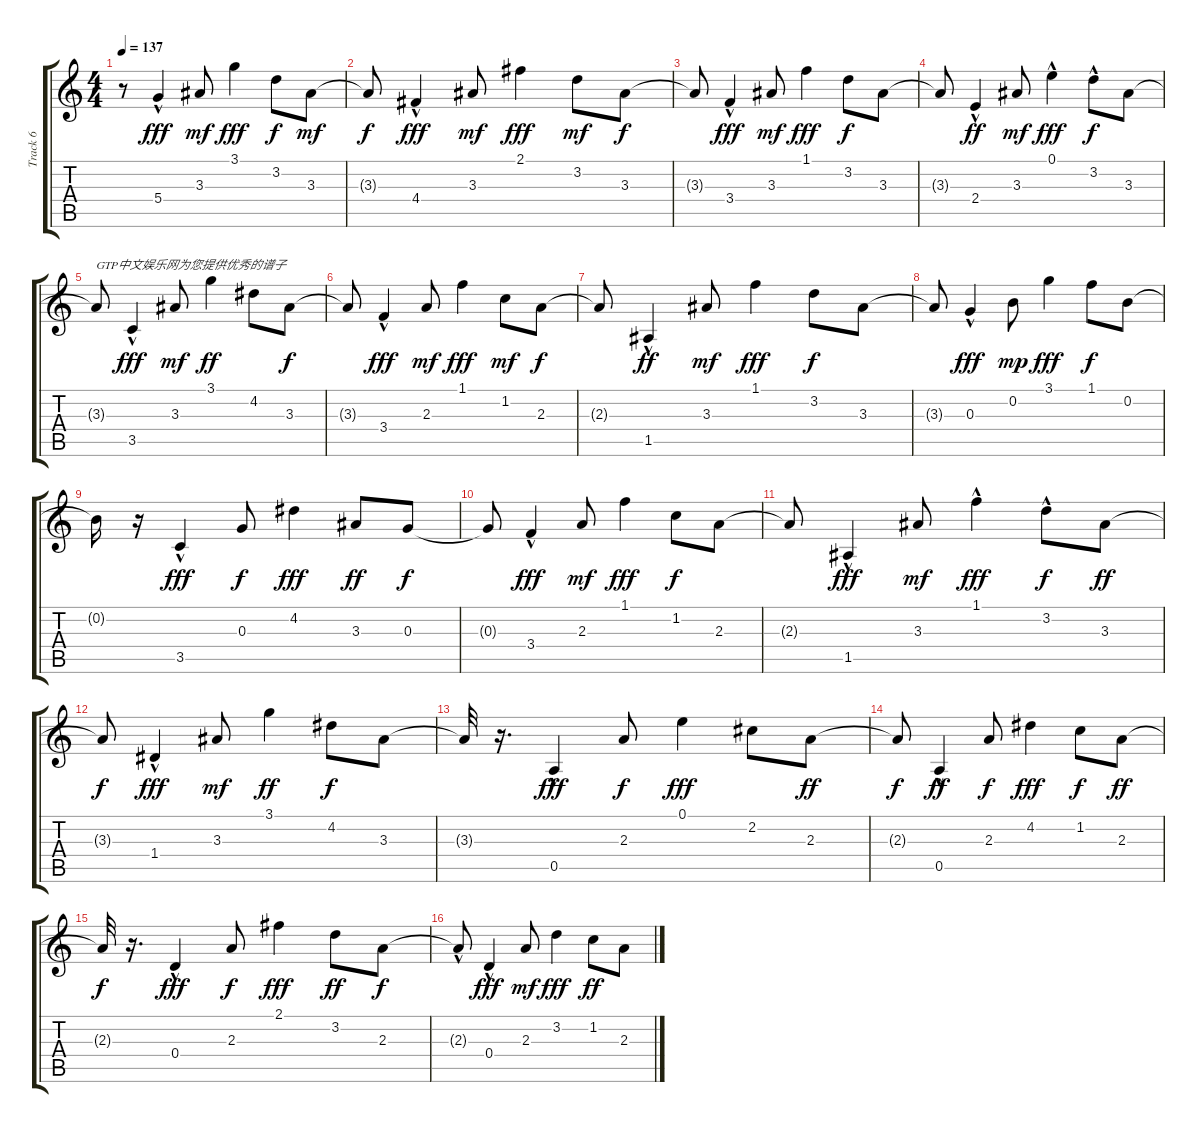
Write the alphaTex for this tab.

\track ("Track 6" "Track 6") {instrument acousticguitarsteel}
\staff {score tabs}
\tuning (E4 B3 G3 D3 A2 E2) {hide}
\ts (4 4)
\tempo 137
\clef g2
\ks c
r.8{dy fff instrument acousticguitarsteel} 5.4{hac}.4 3.3.8{dy mf} 3.1.4{dy fff} 3.2.8{dy f} 3.3.8{dy mf} |
3.3{t}.8{dy f} 4.4{hac}.4{dy fff} 3.3.8{dy mf} 2.1.4{dy fff} 3.2.8{dy mf} 3.3.8{dy f} |
3.3{t}.8 3.4{hac}.4{dy fff} 3.3.8{dy mf} 1.1.4{dy fff} 3.2.8{dy f} 3.3.8 |
3.3{t}.8 2.4{hac}.4{dy ff} 3.3.8{dy mf} 0.1{hac}.4{dy fff} 3.2{hac}.8{dy f} 3.3.8 |
3.3{t}.8{txt "GTP中文娱乐网为您提供优秀的谱子"} 3.5{hac}.4{dy fff} 3.3.8{dy mf} 3.1.4{dy ff} 4.2.8 3.3.8{dy f} |
3.3{t}.8 3.4{hac}.4{dy fff} 2.3.8{dy mf} 1.1.4{dy fff} 1.2.8{dy mf} 2.3.8{dy f} |
2.3{t}.8 1.5{hac}.4{dy ff} 3.3.8{dy mf} 1.1.4{dy fff} 3.2.8{dy f} 3.3.8 |
3.3{t}.8 0.3{hac}.4{dy fff} 0.2.8{dy mp} 3.1.4{dy fff} 1.1.8{dy f} 0.2.8 |
0.2{t}.16 r.16 3.5{hac}.4{dy fff} 0.3.8{dy f} 4.2.4{dy fff} 3.3.8{dy ff} 0.3.8{dy f} |
0.3{t}.8 3.4{hac}.4{dy fff} 2.3.8{dy mf} 1.1.4{dy fff} 1.2.8{dy f} 2.3.8 |
2.3{t}.8 1.5{hac}.4{dy fff} 3.3.8{dy mf} 1.1{hac}.4{dy fff} 3.2{hac}.8{dy f} 3.3.8{dy ff} |
3.3{t}.8{dy f} 1.4{hac}.4{dy fff} 3.3.8{dy mf} 3.1.4{dy ff} 4.2.8{dy f} 3.3.8 |
3.3{t}.32 r.16{d} 0.5{hac}.4{dy fff} 2.3.8{dy f} 0.1.4{dy fff} 2.2.8 2.3.8{dy ff} |
2.3{t}.8{dy f} 0.5{hac}.4{dy ff} 2.3.8{dy f} 4.2.4{dy fff} 1.2.8{dy f} 2.3.8{dy ff} |
2.3{t}.32{dy f} r.16{d} 0.4{hac}.4{dy fff} 2.3.8{dy f} 2.1.4{dy fff} 3.2.8{dy ff} 2.3.8{dy f} |
2.3{hac t}.8 0.4{hac}.4{dy fff} 2.3.8{dy mf} 3.2.4{dy fff} 1.2.8{dy ff} 2.3.8
